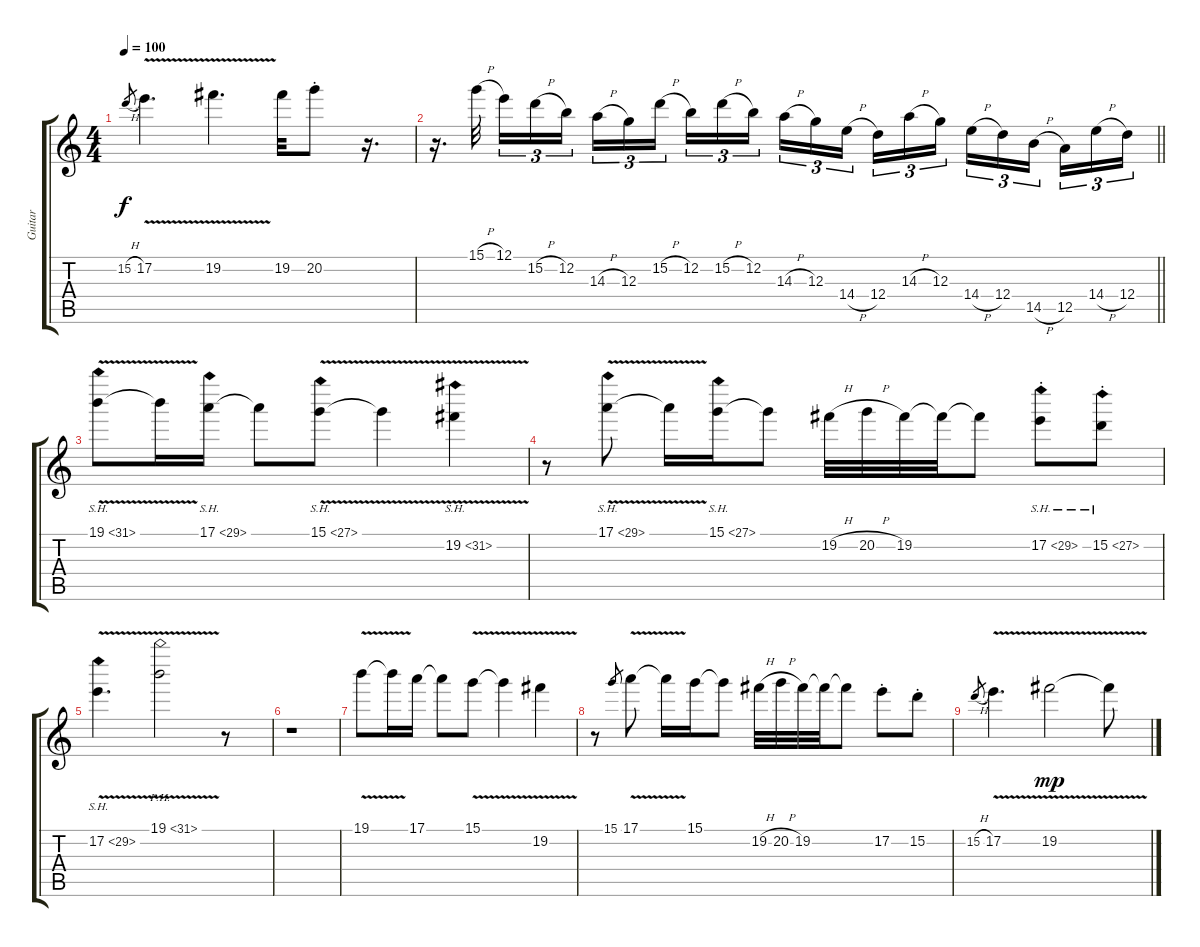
\track ("Guitar" "Guitar") {instrument distortionguitar}
\staff {score tabs}
\tuning (E4 B3 G3 D3 A2 E2) {hide}
\ts (4 4)
\tempo 100
\clef g2
\ks c
15.2{h}.8{gr dy f} 17.2{v}.4{d} 19.2{v}.4{d} 19.2.32 20.2{st}.8 r.16{d} |
\barLineRight lightlight
r.16{d} 15.1{h}.32{beam splitsecondary} 12.1.16{tu (3 2)} 15.2{h}.16{tu (3 2)} 12.2.16{tu (3 2)} 14.3{h}.16{tu (3 2)} 12.3.16{tu (3 2)} 15.2{h}.16{tu (3 2) beam splitsecondary} 12.2.16{tu (3 2)} 15.2{h}.16{tu (3 2)} 12.2.16{tu (3 2)} 14.3{h}.16{tu (3 2)} 12.3.16{tu (3 2)} 14.4{h}.16{tu (3 2) beam splitsecondary} 12.4.16{tu (3 2)} 14.3{h}.16{tu (3 2)} 12.3.16{tu (3 2)} 14.4{h}.16{tu (3 2)} 12.4.16{tu (3 2)} 14.5{h}.16{tu (3 2) beam splitsecondary} 12.5.16{tu (3 2)} 14.4{h}.16{tu (3 2)} 12.4.16{tu (3 2)} |
19.1{sh 12 v}.8 19.1{t}.16 17.1{sh 12}.16 17.1{t}.8 15.1{sh 12 v}.8 15.1{t}.4 19.2{sh 12 v}.4 |
r.8 17.1{sh 12 v}.8 17.1{t}.16 15.1{sh 12}.16 15.1{t}.8 19.2{h}.32 20.2{h}.32 19.2.32 19.2{t}.32 19.2{t}.8 17.2{sh 12 st}.8 15.2{sh 12 st}.8 |
17.2{sh 12 v}.4{d} 19.1{ph 12 v}.2 r.8 |
r.1 |
19.1{v}.8{volume 16} 19.1{t}.16 17.1.16 17.1{t}.8 15.1{v}.8 15.1{t}.4 19.2{v}.4 |
r.8 15.1.8{gr} 17.1{v}.8 17.1{t}.16 15.1.16 15.1{t}.8 19.2{h}.32 20.2{h}.32 19.2.32 19.2{t}.32 19.2{t}.8 17.2{st}.8 15.2{st}.8 |
15.2{h}.8{gr} 17.2{v}.4{d} 19.2{v}.2{dy mp} 19.2{t}.8{volume 13}
